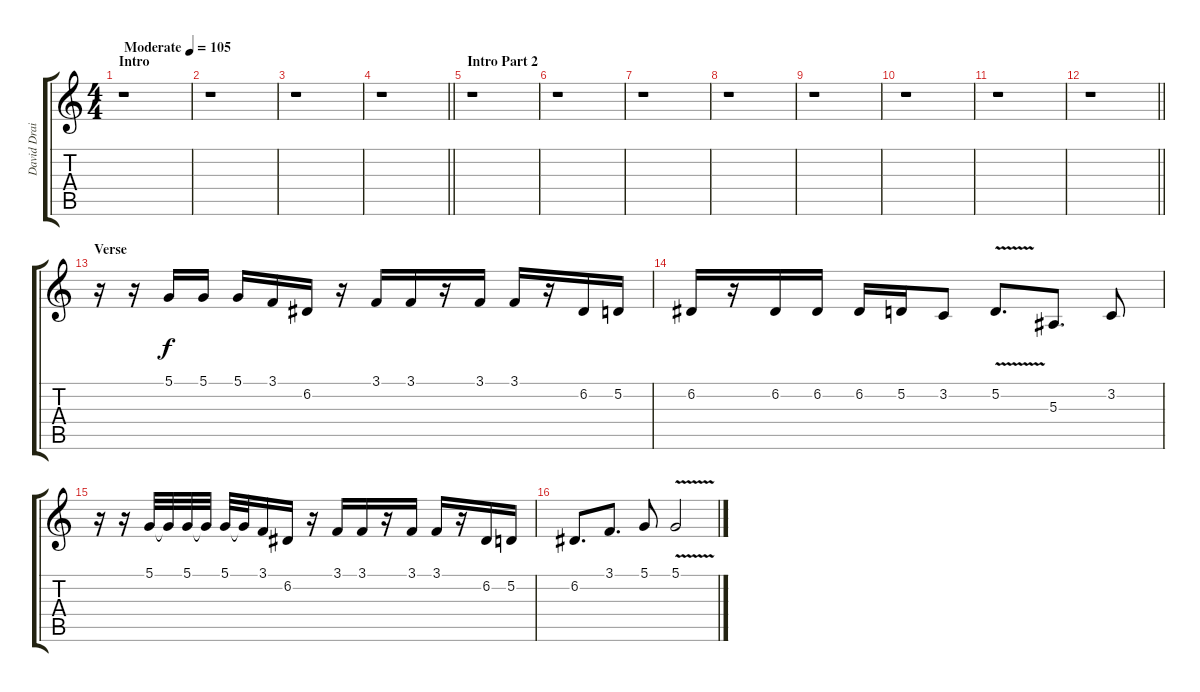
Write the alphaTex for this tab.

\track ("David Draiman (Vocals)" "David Drai") {instrument lead2sawtooth}
\staff {score tabs}
\tuning (D4 A3 F3 C3 G2 C2) {hide}
\ts (4 4)
\section ("" "Intro")
\tempo (105 "Moderate")
\clef g2
\ks c
r.1{dy f instrument lead2sawtooth} |
r.1 |
r.1 |
\barLineRight lightlight
r.1 |
\section ("" "Intro Part 2")
r.1 |
r.1 |
r.1 |
r.1 |
r.1 |
r.1 |
r.1 |
\barLineRight lightlight
r.1 |
\section ("" "Verse")
r.16 r.16 5.1.16 5.1.16 5.1.16 3.1.16 6.2.16 r.16 3.1.16 3.1.16 r.16 3.1.16 3.1.16 r.16 6.2.16 5.2.16 |
6.2.16 r.16 6.2.16 6.2.16 6.2.16 5.2.16 3.2.8 5.2{v}.8{d} 5.3.8{d} 3.2.8 |
r.16 r.16 5.1.32 5.1{t}.32 5.1.32 5.1{t}.32 5.1.32 5.1{t}.32 3.1.16 6.2.16 r.16 3.1.16 3.1.16 r.16 3.1.16 3.1.16 r.16 6.2.16 5.2.16 |
6.2.8{d} 3.1.8{d} 5.1.8 5.1{v}.2
